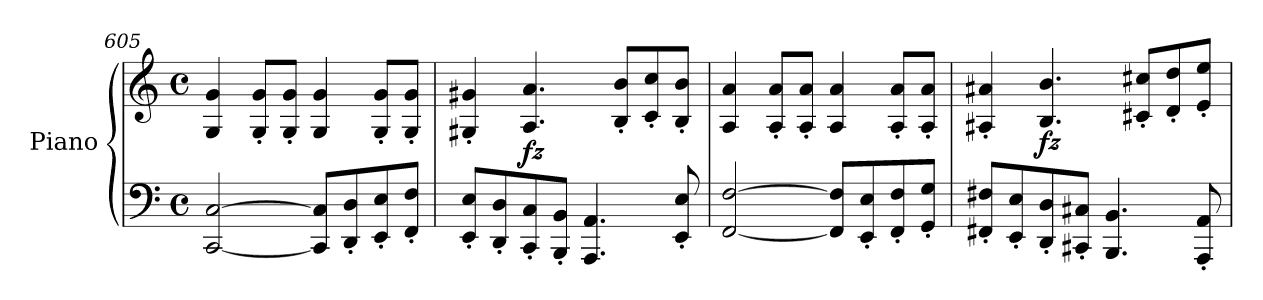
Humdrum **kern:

**kern	**kern	**dynam
*part1	*part1	*part1
*staff2	*staff1	*staff1/2
*I"Piano	*	*
*I'Pno.	*	*
*clefF4	*clefG2	*
*k[]	*k[]	*
*M4/4	*M4/4	*
*met(c)	*met(c)	*
=605	=605	=605
[2CC/ [2C/	4G/ 4g/	.
.	8G/' 8g/'L	.
.	8G/' 8g/'J	.
8CC/] 8C/]L	4G/ 4g/	.
8DD/' 8D/'	.	.
8EE/' 8E/'	8G/' 8g/'L	.
8FF/' 8F/'J	8G/' 8g/'J	.
=606	=606	=606
8EE/' 8E/'L	4G#X/' 4g#X/'	.
8DD/' 8D/'	.	.
!	!	!LO:DY:a=2
8CC/' 8C/'	4.A/ 4.a/	fz
8BBB/' 8BB/'J	.	.
4.AAA/ 4.AA/	.	.
.	8B/' 8b/'L	.
.	8c/' 8cc/'	.
8EE/' 8E/'	8B/' 8b/'J	.
=607	=607	=607
[2FF/ [2F/	4A/ 4a/	.
.	8A/' 8a/'L	.
.	8A/' 8a/'J	.
8FF/] 8F/]L	4A/ 4a/	.
8EE/' 8E/'	.	.
8FF/' 8F/'	8A/' 8a/'L	.
8GG/' 8G/'J	8A/' 8a/'J	.
=608	=608	=608
8FF#X/' 8F#X/'L	4A#X/' 4a#X/'	.
8EE/' 8E/'	.	.
!	!	!LO:DY:b
8DD/' 8D/'	4.B/ 4.b/	fz
8CC#X/' 8C#X/'J	.	.
4.BBB/ 4.BB/	.	.
.	8c#X/' 8cc#X/'L	.
.	8d/' 8dd/'	.
8AAA/' 8AA/'	8e/' 8ee/'J	.
=	=	=
*-	*-	*-
